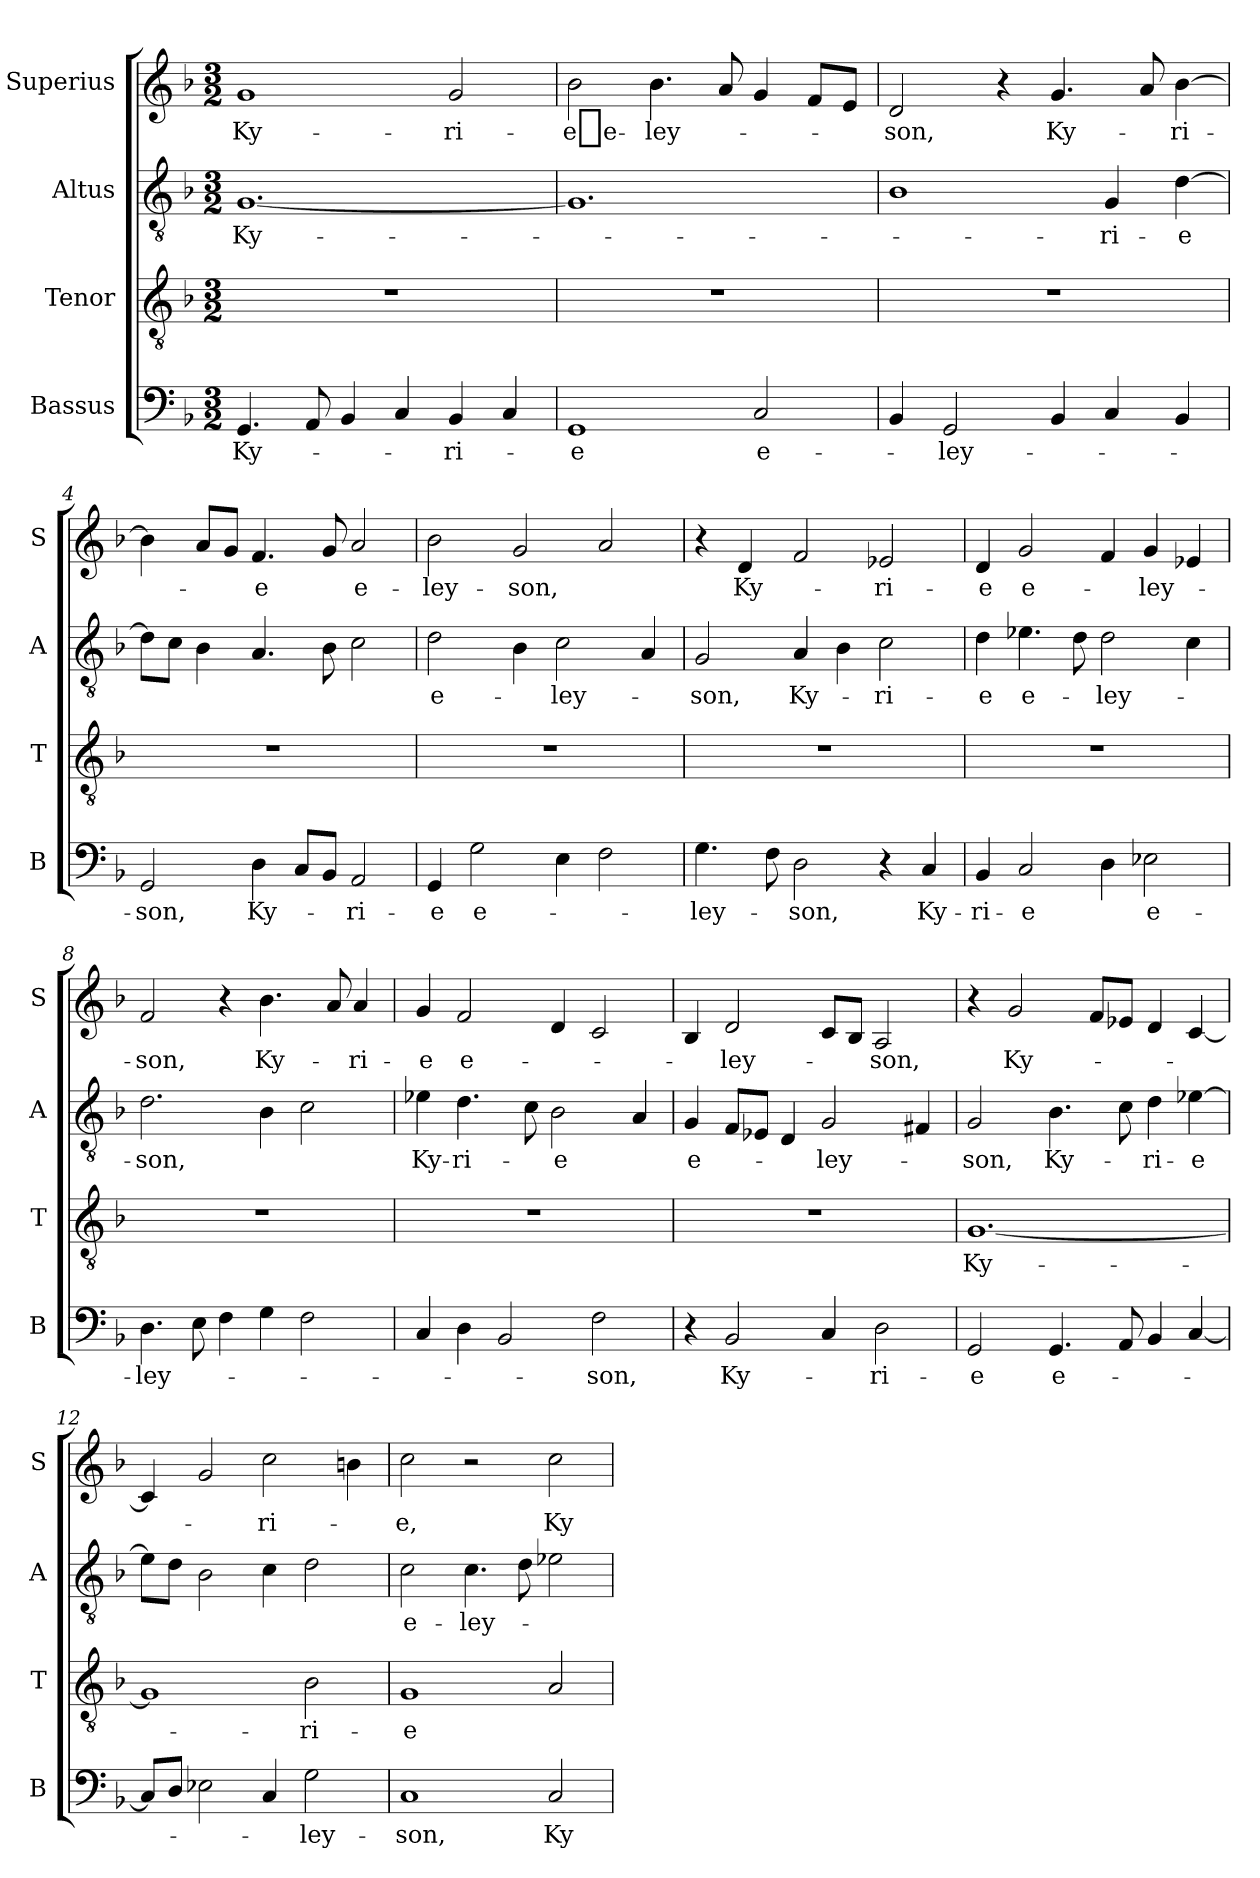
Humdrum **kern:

**kern	**text	**kern	**text	**kern	**text	**kern	**text
*part4	*part4	*part3	*part3	*part2	*part2	*part1	*part1
*staff4	*staff4	*staff3	*staff3	*staff2	*staff2	*staff1	*staff1
*I"Bassus	*	*I"Tenor	*	*I"Altus	*	*I"Superius	*
*I'B	*	*I'T	*	*I'A	*	*I'S	*
*clefF4	*	*clefGv2	*	*clefGv2	*	*clefG2	*
*k[b-]	*	*k[b-]	*	*k[b-]	*	*k[b-]	*
*M3/2	*	*M3/2	*	*M3/2	*	*M3/2	*
=1	=1	=1	=1	=1	=1	=1	=1
4.GG	Ky-	2%3r	.	[1.G	Ky-	1g	Ky-
8AA	.	.	.	.	.	.	.
4BB-	.	.	.	.	.	.	.
4C	.	.	.	.	.	.	.
4BB-	-ri-	.	.	.	.	2g	-ri-
4C	.	.	.	.	.	.	.
=2	=2	=2	=2	=2	=2	=2	=2
1GG	-e	1.r	.	1.G]	.	2b-	-e_e-
!	!	!	!	!	!	!	!LO:LY:i
.	.	.	.	.	.	4.b-	-ley-
.	.	.	.	.	.	8a	.
!	!LO:LY:i	!	!	!	!	!	!
2C	e-	.	.	.	.	4g	.
.	.	.	.	.	.	8fL	.
.	.	.	.	.	.	8eJ	.
=3	=3	=3	=3	=3	=3	=3	=3
!	!	!	!	!	!	!	!LO:LY:i
4BB-	.	1.r	.	1B-	.	2d	-son,
!	!LO:LY:i	!	!	!	!	!	!
2GG	-ley-	.	.	.	.	.	.
.	.	.	.	.	.	4r	.
!	!	!	!	!	!	!	!LO:LY:i
4BB-	.	.	.	.	.	4.g	Ky-
4C	.	.	.	4G	-ri-	.	.
.	.	.	.	.	.	8a	.
!	!	!	!	!	!	!	!LO:LY:i
4BB-	.	.	.	[4d	-e	[4b-	-ri-
=4	=4	=4	=4	=4	=4	=4	=4
!	!LO:LY:i	!	!	!	!	!	!
2GG	-son,	1.r	.	8dL]	.	4b-]	.
.	.	.	.	8cJ	.	.	.
.	.	.	.	4B-	.	8aL	.
.	.	.	.	.	.	8gJ	.
!	!LO:LY:i	!	!	!	!	!	!LO:LY:i
4D	Ky-	.	.	4.A	.	4.f	-e
8CL	.	.	.	.	.	.	.
8BB-J	.	.	.	8B-	.	8g	.
!	!LO:LY:i	!	!	!	!	!	!LO:LY:i
2AA	-ri-	.	.	2c	.	2a	e-
=5	=5	=5	=5	=5	=5	=5	=5
!	!LO:LY:i	!	!	!	!LO:LY:i	!	!LO:LY:i
4GG	-e	1.r	.	2d	e-	2b-	-ley-
!	!LO:LY:i	!	!	!	!	!	!
2G	e-	.	.	.	.	.	.
!	!	!	!	!	!	!	!LO:LY:i
.	.	.	.	4B-	.	2g	-son,
!	!	!	!	!	!LO:LY:i	!	!
4E	.	.	.	2c	-ley-	.	.
2F	.	.	.	.	.	2a	.
.	.	.	.	4A	.	.	.
=6	=6	=6	=6	=6	=6	=6	=6
!	!LO:LY:i	!	!	!	!LO:LY:i	!	!
4.G	-ley-	1.r	.	2G	-son,	4r	.
!	!	!	!	!	!	!	!LO:LY:i
.	.	.	.	.	.	4d	Ky-
8F	.	.	.	.	.	.	.
!	!LO:LY:i	!	!	!	!LO:LY:i	!	!
2D	-son,	.	.	4A	Ky-	2f	.
.	.	.	.	4B-	.	.	.
!	!	!	!	!	!LO:LY:i	!	!LO:LY:i
4r	.	.	.	2c	-ri-	2e-i	-ri-
!	!LO:LY:i	!	!	!	!	!	!
4C	Ky-	.	.	.	.	.	.
=7	=7	=7	=7	=7	=7	=7	=7
!	!LO:LY:i	!	!	!	!LO:LY:i	!	!LO:LY:i
4BB-	-ri-	1.r	.	4d	-e	4d	-e
!	!LO:LY:i	!	!	!	!LO:LY:i	!	!LO:LY:i
2C	-e	.	.	4.e-X	e-	2g	e-
.	.	.	.	8d	.	.	.
!	!	!	!	!	!LO:LY:i	!	!
4D	.	.	.	2d	-ley-	4f	.
!	!LO:LY:i	!	!	!	!	!	!LO:LY:i
2E-X	e-	.	.	.	.	4g	-ley-
.	.	.	.	4c	.	4e-X	.
=8	=8	=8	=8	=8	=8	=8	=8
!	!LO:LY:i	!	!	!	!LO:LY:i	!	!LO:LY:i
4.D	-ley-	1.r	.	2.d	-son,	2f	-son,
8E	.	.	.	.	.	.	.
4F	.	.	.	.	.	4r	.
!	!	!	!	!	!	!	!LO:LY:i
4G	.	.	.	4B-	.	4.b-	Ky-
2F	.	.	.	2c	.	.	.
.	.	.	.	.	.	8a	.
!	!	!	!	!	!	!	!LO:LY:i
.	.	.	.	.	.	4a	-ri-
=9	=9	=9	=9	=9	=9	=9	=9
!	!	!	!	!	!LO:LY:i	!	!LO:LY:i
4C	.	1.r	.	4e-X	Ky-	4g	-e
!	!	!	!	!	!LO:LY:i	!	!LO:LY:i
4D	.	.	.	4.d	-ri-	2f	e-
2BB-	.	.	.	.	.	.	.
.	.	.	.	8c	.	.	.
!	!	!	!	!	!LO:LY:i	!	!
.	.	.	.	2B-	-e	4d	.
!	!LO:LY:i	!	!	!	!	!	!
2F	-son,	.	.	.	.	2c	.
.	.	.	.	4A	.	.	.
=10	=10	=10	=10	=10	=10	=10	=10
!	!	!	!	!	!LO:LY:i	!	!
4r	.	1.r	.	4G	e-	4B-	.
!	!LO:LY:i	!	!	!	!	!	!LO:LY:i
2BB-	Ky-	.	.	8FL	.	2d	-ley-
.	.	.	.	8E-iJ	.	.	.
.	.	.	.	4D	.	.	.
!	!	!	!	!	!LO:LY:i	!	!
4C	.	.	.	2G	-ley-	8cL	.
.	.	.	.	.	.	8B-J	.
!	!LO:LY:i	!	!	!	!	!	!LO:LY:i
2D	-ri-	.	.	.	.	2A	-son,
.	.	.	.	4F#X	.	.	.
=11	=11	=11	=11	=11	=11	=11	=11
!	!LO:LY:i	!	!LO:LY:i	!	!LO:LY:i	!	!
2GG	-e	[1.G	Ky-	2G	-son,	4r	.
!	!	!	!	!	!	!	!LO:LY:i
.	.	.	.	.	.	2g	Ky-
!	!LO:LY:i	!	!	!	!LO:LY:i	!	!
4.GG	e-	.	.	4.B-	Ky-	.	.
.	.	.	.	.	.	8fL	.
8AA	.	.	.	8c	.	8e-iJ	.
!	!	!	!	!	!LO:LY:i	!	!
4BB-	.	.	.	4d	-ri-	4d	.
!	!	!	!	!	!LO:LY:i	!	!
[4C	.	.	.	[4e-X	-e	[4c	.
=12	=12	=12	=12	=12	=12	=12	=12
8CL]	.	1G]	.	8e-L]	.	4c]	.
8DJ	.	.	.	8dJ	.	.	.
2E-X	.	.	.	2B-	.	2g	.
!	!	!	!	!	!	!	!LO:LY:i
4C	.	.	.	4c	.	2cc	-ri-
!	!LO:LY:i	!	!LO:LY:i	!	!	!	!
2G	-ley-	2B-	-ri-	2d	.	.	.
.	.	.	.	.	.	4bn	.
=13	=13	=13	=13	=13	=13	=13	=13
!	!LO:LY:i	!	!LO:LY:i	!	!LO:LY:i	!	!LO:LY:i
1C	-son,	1G	-e	2c	e-	2cc	-e,
!	!	!	!	!	!LO:LY:i	!	!
.	.	.	.	4.c	-ley-	2r	.
.	.	.	.	8d	.	.	.
!	!LO:LY:i	!	!	!	!	!	!LO:LY:i
2C	Ky-	2A	.	2e-X	.	2cc	Ky-
=	=	=	=	=	=	=	=
*-	*-	*-	*-	*-	*-	*-	*-
